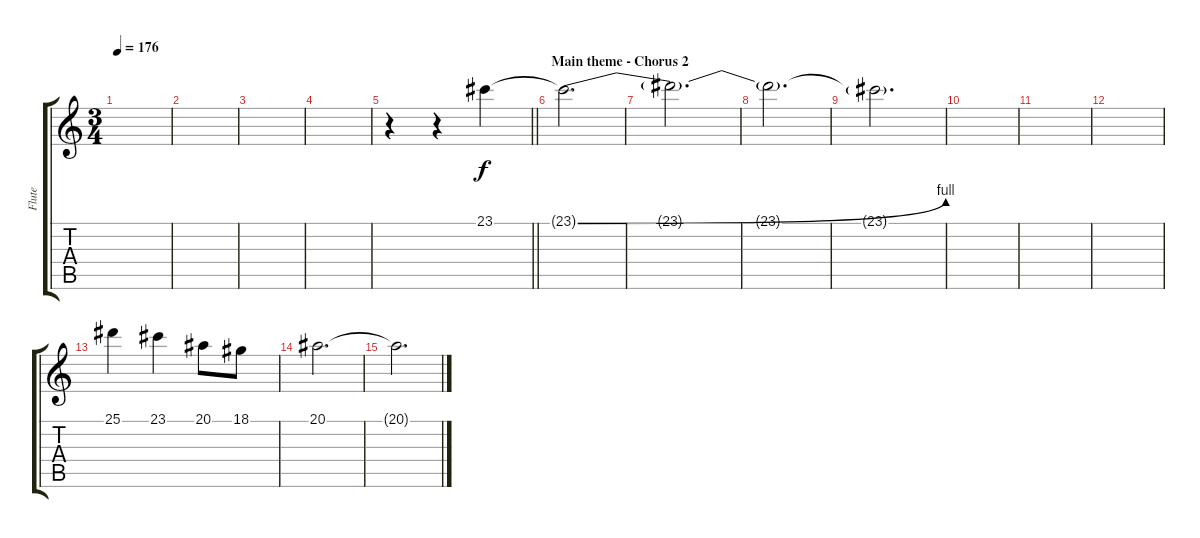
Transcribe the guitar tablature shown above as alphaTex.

\track ("Flute" "Flute") {instrument piccolo}
\staff {score tabs}
\tuning (D4 A3 F3 C3 G2 D2) {hide}
\ts (3 4)
\tempo 176
\clef g2
\ks c
|
|
|
|
\barLineRight lightlight
r.4 r.4{volume 14} 23.1.4 |
\section ("" "Main theme - Chorus 2")
23.1{be (bend 0 0 60 4) t}.2{d volume 0} |
23.1{t}.2{d} |
23.1{t}.2{d} |
23.1{t}.2{d} |
|
|
|
25.1.4 23.1.4 20.1.8 18.1.8 |
20.1.2{d volume 0} |
20.1{t}.2{d}
